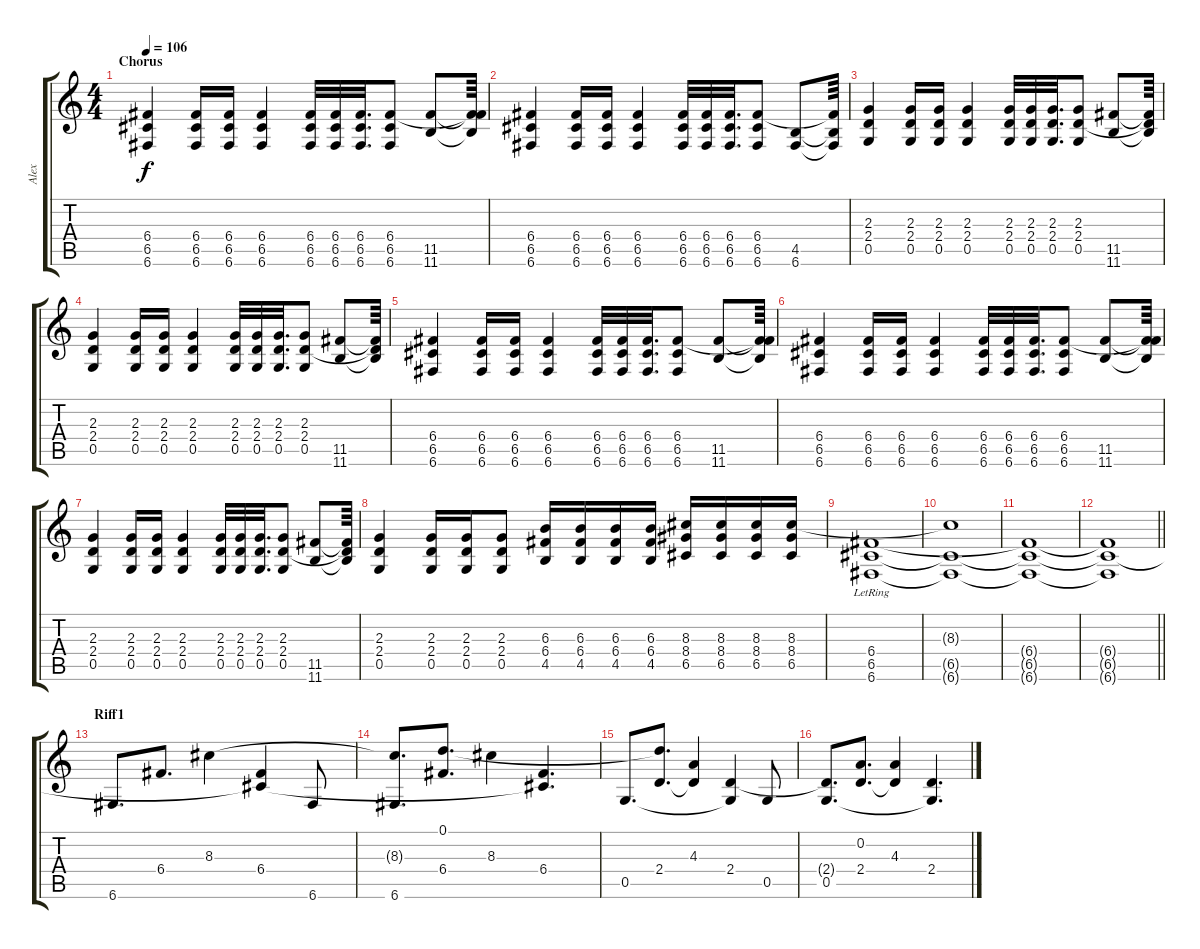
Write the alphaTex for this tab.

\track ("Alex" "Alex") {instrument electricguitarjazz}
\staff {score tabs}
\tuning (D4 A3 F3 C3 G2 C2) {hide}
\ts (4 4)
\section ("" "Chorus")
\tempo 106
\clef g2
\ks c
(6.4 6.5 6.6).4{dy f instrument overdrivenguitar} (6.4 6.5 6.6).16 (6.4 6.5 6.6).16 (6.4 6.5 6.6).4 (6.4 6.5 6.6).32 (6.4 6.5 6.6).32 (6.4 6.5 6.6).32{d} (6.4 6.5 6.6).8 (11.5 11.6).8 (6.4{t} 11.5{t} 11.6{t}).64 |
(6.4 6.5 6.6).4 (6.4 6.5 6.6).16 (6.4 6.5 6.6).16 (6.4 6.5 6.6).4 (6.4 6.5 6.6).32 (6.4 6.5 6.6).32 (6.4 6.5 6.6).32{d} (6.4 6.5 6.6).8 (4.5 6.6).8 (6.4{t} 4.5{t} 6.6{t}).64 |
(2.3 2.4 0.5).4 (2.3 2.4 0.5).16 (2.3 2.4 0.5).16 (2.3 2.4 0.5).4 (2.3 2.4 0.5).32 (2.3 2.4 0.5).32 (2.3 2.4 0.5).32{d} (2.3 2.4 0.5).8 (11.5 11.6).8 (2.4{t} 11.5{t} 11.6{t}).64 |
(2.3 2.4 0.5).4 (2.3 2.4 0.5).16 (2.3 2.4 0.5).16 (2.3 2.4 0.5).4 (2.3 2.4 0.5).32 (2.3 2.4 0.5).32 (2.3 2.4 0.5).32{d} (2.3 2.4 0.5).8 (11.5 11.6).8 (2.4{t} 11.5{t} 11.6{t}).64 |
(6.4 6.5 6.6).4 (6.4 6.5 6.6).16 (6.4 6.5 6.6).16 (6.4 6.5 6.6).4 (6.4 6.5 6.6).32 (6.4 6.5 6.6).32 (6.4 6.5 6.6).32{d} (6.4 6.5 6.6).8 (11.5 11.6).8 (6.4{t} 11.5{t} 11.6{t}).64 |
(6.4 6.5 6.6).4 (6.4 6.5 6.6).16 (6.4 6.5 6.6).16 (6.4 6.5 6.6).4 (6.4 6.5 6.6).32 (6.4 6.5 6.6).32 (6.4 6.5 6.6).32{d} (6.4 6.5 6.6).8 (11.5 11.6).8 (6.4{t} 11.5{t} 11.6{t}).64 |
(2.3 2.4 0.5).4 (2.3 2.4 0.5).16 (2.3 2.4 0.5).16 (2.3 2.4 0.5).4 (2.3 2.4 0.5).32 (2.3 2.4 0.5).32 (2.3 2.4 0.5).32{d} (2.3 2.4 0.5).8 (11.5 11.6).8 (2.4{t} 11.5{t} 11.6{t}).64 |
(2.3 2.4 0.5).4 (2.3 2.4 0.5).16 (2.3 2.4 0.5).16 (2.3 2.4 0.5).8 (6.3 6.4 4.5).16 (6.3 6.4 4.5).16 (6.3 6.4 4.5).16 (6.3 6.4 4.5).16 (8.3 8.4 6.5).16 (8.3 8.4 6.5).16 (8.3 8.4 6.5).16 (8.3 8.4 6.5).16 |
(6.4{lr} 6.5{lr} 6.6).1 |
(8.3{t} 6.5{t} 6.6{t}).1{volume 7} |
(6.4{t} 6.5{t} 6.6{t}).1{volume 3} |
\barLineRight lightlight
(6.4{t} 6.5{t} 6.6{t}).1{volume 0} |
\section ("" "Riff1")
6.6.8{d volume 13 instrument electricguitarjazz} 6.4.8{d} 8.3.4 (6.4 6.5{t}).4 6.6.8 |
(8.3{t} 6.6).8{d} (0.1 6.4).8{d} 8.3.4 (6.4 6.5{t}).4{d} |
0.5.8{d} (0.1{t} 2.4).8{d} (4.3 2.4{t}).4 (2.4 0.5{t}).4 0.5.8 |
(2.4{t} 0.5).8{d} (0.2 2.4).8{d} (4.3 2.4{t}).4 (2.4 0.5{t}).4{d}
